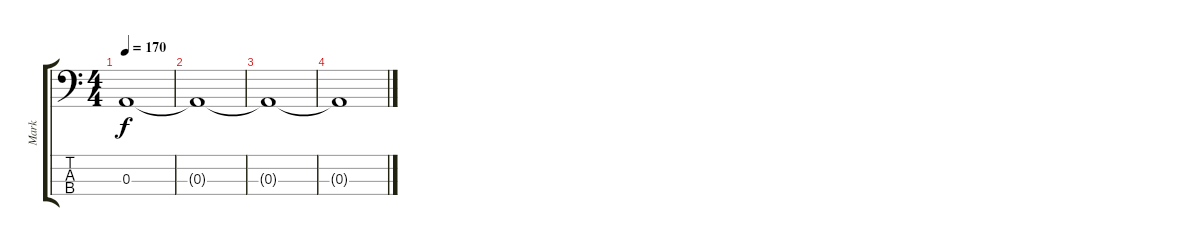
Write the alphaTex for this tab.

\track ("Mark" "Mark") {instrument electricbasspick}
\staff {score tabs}
\tuning (G2 D2 A1 E1) {hide}
\ts (4 4)
\tempo 170
\clef f4
\ks c
0.3{t}.1{dy f} |
0.3{t}.1 |
0.3{t}.1 |
0.3{t}.1
